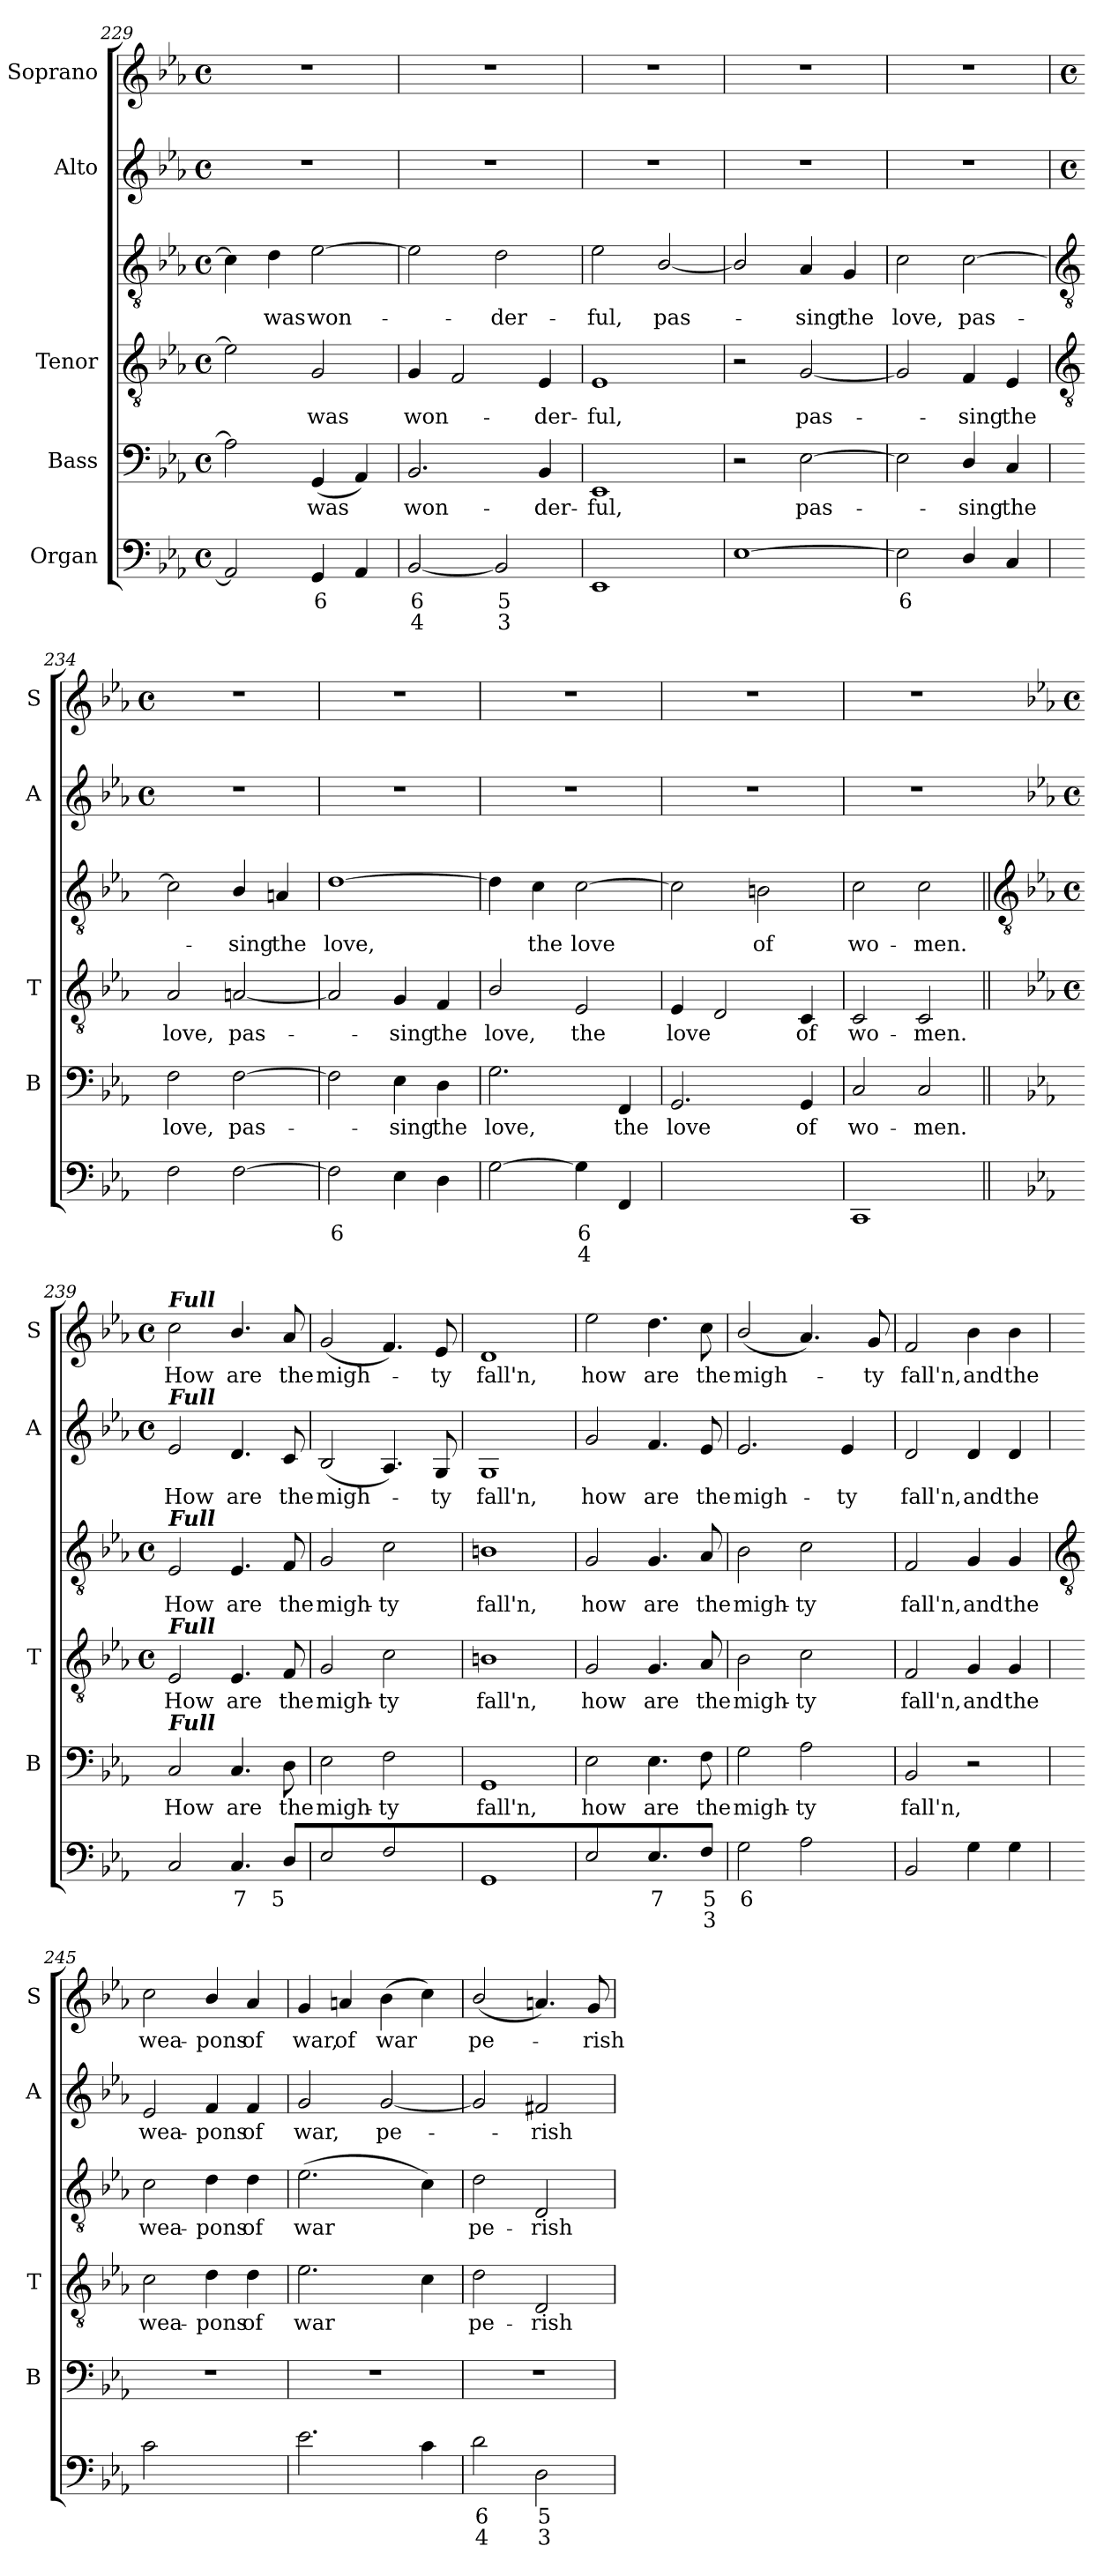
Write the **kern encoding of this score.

**kern	**text	**text	**kern	**text	**kern	**text	**kern	**text	**kern	**text	**kern	**text
*part5	*part5	*part5	*part4	*part4	*part3	*part3	*part3	*part3	*part2	*part2	*part1	*part1
*staff6	*staff6	*staff6	*staff5	*staff5	*staff4	*staff4	*staff3	*staff3	*staff2	*staff2	*staff1	*staff1
*I"Organ	*	*	*I"Bass	*	*I"Tenor	*	*	*	*I"Alto	*	*I"Soprano	*
*	*	*	*I'B	*	*I'T	*	*	*	*I'A	*	*I'S	*
!!LO:LB:g=z
*clefF4	*	*	*clefF4	*	*clefGv2	*	*clefGv2	*	*clefG2	*	*clefG2	*
*k[b-e-a-]	*	*	*k[b-e-a-]	*	*k[b-e-a-]	*	*k[b-e-a-]	*	*k[b-e-a-]	*	*k[b-e-a-]	*
*E-:	*	*	*E-:	*	*E-:	*	*E-:	*	*E-:	*	*E-:	*
*M4/4	*	*	*M4/4	*	*M4/4	*	*M4/4	*	*M4/4	*	*M4/4	*
*met(c)	*	*	*met(c)	*	*met(c)	*	*met(c)	*	*met(c)	*	*met(c)	*
=229	=229	=229	=229	=229	=229	=229	=229	=229	=229	=229	=229	=229
2AA-]	.	.	2A-]	.	2e-]	.	4c]	.	1r	.	1r	.
!	!	!	!	!	!	!	!	!LO:LY:b	!	!	!	!
.	.	.	.	.	.	.	4d	was	.	.	.	.
!	!LO:LY:b	!	!	!LO:LY:b	!	!LO:LY:b	!	!LO:LY:b	!	!	!	!
4GG	6	.	(<4GG	was	2G	was	[2e-	won-	.	.	.	.
4AA-	.	.	4AA-)	.	.	.	.	.	.	.	.	.
=230	=230	=230	=230	=230	=230	=230	=230	=230	=230	=230	=230	=230
!	!LO:LY:b	!LO:LY:b	!	!LO:LY:b	!	!LO:LY:b	!	!	!	!	!	!
[2BB-	6	4	2.BB-	won-	4G	-won-	2e-]	.	1r	.	1r	.
.	.	.	.	.	2F	.	.	.	.	.	.	.
!	!LO:LY:b	!LO:LY:b	!	!	!	!	!	!LO:LY:b	!	!	!	!
2BB-]	5	3	.	.	.	.	2d	der-	.	.	.	.
!	!	!	!	!LO:LY:b	!	!LO:LY:b	!	!	!	!	!	!
.	.	.	4BB-	-der-	4E-	der-	.	.	.	.	.	.
=231	=231	=231	=231	=231	=231	=231	=231	=231	=231	=231	=231	=231
!	!	!	!	!LO:LY:b	!	!LO:LY:b	!	!LO:LY:b	!	!	!	!
1EE-	.	.	1EE-	-ful,	1E-	ful,	2e-	-ful,	1r	.	1r	.
!	!	!	!	!	!	!	!	!LO:LY:b	!	!	!	!
.	.	.	.	.	.	.	[2B-/	pas-	.	.	.	.
=232	=232	=232	=232	=232	=232	=232	=232	=232	=232	=232	=232	=232
[1E-	.	.	2r	.	2r	.	2B-/]	.	1r	.	1r	.
!	!	!	!	!LO:LY:b	!	!LO:LY:b	!	!LO:LY:b	!	!	!	!
.	.	.	[2E-	pas-	[2G	pas-	4A-	sing	.	.	.	.
!	!	!	!	!	!	!	!	!LO:LY:b	!	!	!	!
.	.	.	.	.	.	.	4G	the	.	.	.	.
=233	=233	=233	=233	=233	=233	=233	=233	=233	=233	=233	=233	=233
!	!LO:LY:b	!	!	!	!	!	!	!LO:LY:b	!	!	!	!
2E-]	6	.	2E-]	.	2G]	.	2c	love,	1r	.	1r	.
!	!	!	!	!LO:LY:b	!	!LO:LY:b	!	!LO:LY:b	!	!	!	!
4D/	.	.	4D/	sing	4F	sing	[2c	pas-	.	.	.	.
!	!	!	!	!LO:LY:b	!	!LO:LY:b	!	!	!	!	!	!
4C	.	.	4C	the	4E-	the	.	.	.	.	.	.
!!LO:LB:g=z
=234	=234	=234	=234	=234	=234	=234	=234	=234	=234	=234	=234	=234
*	*	*	*	*	*clefGv2	*	*clefGv2	*	*	*	*	*
*	*	*	*	*	*	*	*	*	*M4/4	*	*M4/4	*
*	*	*	*	*	*	*	*	*	*met(c)	*	*met(c)	*
!	!	!	!	!LO:LY:b	!	!LO:LY:b	!	!	!	!	!	!
2F	.	.	2F	love,	2A-	love,	2c]	.	1r	.	1r	.
!	!	!	!	!LO:LY:b	!	!LO:LY:b	!	!LO:LY:b	!	!	!	!
[2F	.	.	[2F	pas-	[2An	pas-	4B-/	sing	.	.	.	.
!	!	!	!	!	!	!	!	!LO:LY:b	!	!	!	!
.	.	.	.	.	.	.	4An	the	.	.	.	.
=235	=235	=235	=235	=235	=235	=235	=235	=235	=235	=235	=235	=235
!	!LO:LY:b	!	!	!	!	!	!	!LO:LY:b	!	!	!	!
2F]	6	.	2F]	.	2A]	.	[1d	love,	1r	.	1r	.
!	!	!	!	!LO:LY:b	!	!LO:LY:b	!	!	!	!	!	!
4E-	.	.	4E-	sing	4G	sing	.	.	.	.	.	.
!	!	!	!	!LO:LY:b	!	!LO:LY:b	!	!	!	!	!	!
4D	.	.	4D	the	4F	the	.	.	.	.	.	.
=236	=236	=236	=236	=236	=236	=236	=236	=236	=236	=236	=236	=236
!	!	!	!	!LO:LY:b	!	!LO:LY:b	!	!	!	!	!	!
[2G	.	.	2.G	love,	2B-/	love,	4d]	.	1r	.	1r	.
!	!	!	!	!	!	!	!	!LO:LY:b	!	!	!	!
.	.	.	.	.	.	.	4c	the	.	.	.	.
!	!LO:LY:b	!LO:LY:b	!	!	!	!LO:LY:b	!	!LO:LY:b	!	!	!	!
4G]	6	4	.	.	2E-	the	[2c	love	.	.	.	.
!	!	!	!	!LO:LY:b	!	!	!	!	!	!	!	!
4FF	.	.	4FF	the	.	.	.	.	.	.	.	.
=237	=237	=237	=237	=237	=237	=237	=237	=237	=237	=237	=237	=237
!	!LO:LY:b	!LO:LY:b	!	!LO:LY:b	!	!LO:LY:b	!	!	!	!	!	!
[2GGyy	6	4	2.GG	love	4E-	love	2c]	.	1r	.	1r	.
.	.	.	.	.	2D	.	.	.	.	.	.	.
!	!LO:LY:b	!LO:LY:b	!	!	!	!	!	!LO:LY:b	!	!	!	!
2GGyy]	5	3	.	.	.	.	2Bn	of	.	.	.	.
!	!	!	!	!LO:LY:b	!	!LO:LY:b	!	!	!	!	!	!
.	.	.	4GG	of	4C	of	.	.	.	.	.	.
=238	=238	=238	=238	=238	=238	=238	=238	=238	=238	=238	=238	=238
!	!	!	!	!LO:LY:b	!	!LO:LY:b	!	!LO:LY:b	!	!	!	!
1CC	.	.	2C	wo-	2C	wo-	2c	wo-	1r	.	1r	.
!	!	!	!	!LO:LY:b	!	!LO:LY:b	!	!LO:LY:b	!	!	!	!
.	.	.	2C	-men.	2C	-men.	2c	-men.	.	.	.	.
!!LO:LB:g=z
=239||	=239	=239	=239||	=239	=239||	=239	=239||	=239	=239	=239	=239	=239
*	*	*	*	*	*	*	*clefGv2	*	*	*	*	*
*	*	*	*	*	*k[b-e-a-]	*	*k[b-e-a-]	*	*k[b-e-a-]	*	*k[b-e-a-]	*
*	*	*	*	*	*E-:	*	*E-:	*	*E-:	*	*E-:	*
*	*	*	*	*	*M4/4	*	*M4/4	*	*M4/4	*	*M4/4	*
*	*	*	*	*	*met(c)	*	*met(c)	*	*met(c)	*	*met(c)	*
!	!	!	!	!	!	!	!	!	!	!	!LO:TX:a:Bi:t=Full	!
!	!	!	!	!	!	!	!	!	!LO:TX:a:Bi:t=Full	!	!	!
!	!	!	!	!	!	!	!LO:TX:a:Bi:t=Full	!	!	!	!	!
!	!	!	!	!	!LO:TX:a:Bi:t=Full	!	!	!	!	!	!	!
!	!	!	!LO:TX:a:Bi:t=Full	!	!	!	!	!	!	!	!	!
!	!	!	!	!LO:LY:b	!	!LO:LY:b	!	!LO:LY:b	!	!LO:LY:b	!	!LO:LY:b
2C	.	.	2C	How	2E-	How	2E-	How	2e-	How	2cc	How
!	!LO:LY:b	!	!	!LO:LY:b	!	!LO:LY:b	!	!LO:LY:b	!	!LO:LY:b	!	!LO:LY:b
4.C	7	.	4.C	are	4.E-	are	4.E-	are	4.d	are	4.b-/	are
!	!LO:LY:b	!	!	!LO:LY:b	!	!LO:LY:b	!	!LO:LY:b	!	!LO:LY:b	!	!LO:LY:b
8DL	5	.	8D	the	8F	the	8F	the	8c	the	8a-	the
=240	=240	=240	=240	=240	=240	=240	=240	=240	=240	=240	=240	=240
!	!	!	!	!LO:LY:b	!	!LO:LY:b	!	!LO:LY:b	!	!LO:LY:b	!	!LO:LY:b
2E-	.	.	2E-	migh-	2G	migh-	2G	migh-	(<2B-	migh-	(<2g	migh-
!	!	!	!	!LO:LY:b	!	!LO:LY:b	!	!LO:LY:b	!	!	!	!
2F	.	.	2F	-ty	2c	-ty	2c	-ty	4.A-)	.	4.f)	.
!	!	!	!	!	!	!	!	!	!	!LO:LY:b	!	!LO:LY:b
.	.	.	.	.	.	.	.	.	8G	ty	8e-	ty
=241	=241	=241	=241	=241	=241	=241	=241	=241	=241	=241	=241	=241
!	!	!	!	!LO:LY:b	!	!LO:LY:b	!	!LO:LY:b	!	!LO:LY:b	!	!LO:LY:b
1GG	.	.	1GG	fall'n,	1Bn	fall'n,	1Bn	fall'n,	1G	fall'n,	1d	fall'n,
=242	=242	=242	=242	=242	=242	=242	=242	=242	=242	=242	=242	=242
!	!	!	!	!LO:LY:b	!	!LO:LY:b	!	!LO:LY:b	!	!LO:LY:b	!	!LO:LY:b
2E-	.	.	2E-	how	2G	how	2G	how	2g	how	2ee-	how
!	!LO:LY:b	!	!	!LO:LY:b	!	!LO:LY:b	!	!LO:LY:b	!	!LO:LY:b	!	!LO:LY:b
4.E-	7	.	4.E-	are	4.G	are	4.G	are	4.f	are	4.dd	are
!	!LO:LY:b	!LO:LY:b	!	!LO:LY:b	!	!LO:LY:b	!	!LO:LY:b	!	!LO:LY:b	!	!LO:LY:b
8FJ	5	3	8F	the	8A-	the	8A-	the	8e-	the	8cc	the
=243	=243	=243	=243	=243	=243	=243	=243	=243	=243	=243	=243	=243
!	!LO:LY:b	!	!	!LO:LY:b	!	!LO:LY:b	!	!LO:LY:b	!	!LO:LY:b	!	!LO:LY:b
2G	6	.	2G	migh-	2B-	migh-	2B-	migh-	2.e-	migh-	(<2b-/	migh-
!	!	!	!	!LO:LY:b	!	!LO:LY:b	!	!LO:LY:b	!	!	!	!
2A-	.	.	2A-	-ty	2c	-ty	2c	-ty	.	.	4.a-)	.
!	!	!	!	!	!	!	!	!	!	!LO:LY:b	!	!
.	.	.	.	.	.	.	.	.	4e-	-ty	.	.
!	!	!	!	!	!	!	!	!	!	!	!	!LO:LY:b
.	.	.	.	.	.	.	.	.	.	.	8g	ty
=244	=244	=244	=244	=244	=244	=244	=244	=244	=244	=244	=244	=244
!	!	!	!	!LO:LY:b	!	!LO:LY:b	!	!LO:LY:b	!	!LO:LY:b	!	!LO:LY:b
2BB-	.	.	2BB-	fall'n,	2F	fall'n,	2F	fall'n,	2d	fall'n,	2f	fall'n,
!	!	!	!	!	!	!LO:LY:b	!	!LO:LY:b	!	!LO:LY:b	!	!LO:LY:b
4G	.	.	2r	.	4G	and	4G	and	4d	and	4b-	and
!	!	!	!	!	!	!LO:LY:b	!	!LO:LY:b	!	!LO:LY:b	!	!LO:LY:b
4G	.	.	.	.	4G	the	4G	the	4d	the	4b-	the
!!LO:LB:g=z
=245	=245	=245	=245	=245	=245	=245	=245	=245	=245	=245	=245	=245
*	*	*	*	*	*	*	*clefGv2	*	*	*	*	*
!	!	!	!	!	!	!LO:LY:b	!	!LO:LY:b	!	!LO:LY:b	!	!LO:LY:b
2c	.	.	1r	.	2c	wea-	2c	wea-	2e-	wea-	2cc	wea-
!	!LO:LY:b	!	!	!	!	!LO:LY:b	!	!LO:LY:b	!	!LO:LY:b	!	!LO:LY:b
[4dyy	6	.	.	.	4d	-pons	4d	-pons	4f	-pons	4b-/	-pons
!	!LO:LY:b	!	!	!	!	!LO:LY:b	!	!LO:LY:b	!	!LO:LY:b	!	!LO:LY:b
4dyy]	5	.	.	.	4d	of	4d	of	4f	of	4a-	of
=246	=246	=246	=246	=246	=246	=246	=246	=246	=246	=246	=246	=246
!	!	!	!	!	!	!LO:LY:b	!	!LO:LY:b	!	!LO:LY:b	!	!LO:LY:b
2.e-	.	.	1r	.	2.e-	war	(>2.e-	war	2g	war,	4g	war,
!	!	!	!	!	!	!	!	!	!	!	!	!LO:LY:b
.	.	.	.	.	.	.	.	.	.	.	4an	of
!	!	!	!	!	!	!	!	!	!	!LO:LY:b	!	!LO:LY:b
.	.	.	.	.	.	.	.	.	[2g	pe-	(>4b-	war
4c	.	.	.	.	4c	.	4c)	.	.	.	4cc)	.
=247	=247	=247	=247	=247	=247	=247	=247	=247	=247	=247	=247	=247
!	!LO:LY:b	!LO:LY:b	!	!	!	!LO:LY:b	!	!LO:LY:b	!	!	!	!LO:LY:b
2d	6	4	1r	.	2d	pe-	2d	pe-	2g]	.	(<2b-/	pe-
!	!LO:LY:b	!LO:LY:b	!	!	!	!LO:LY:b	!	!LO:LY:b	!	!LO:LY:b	!	!
2D	5	3	.	.	2D	-rish-	2D	-rish-	2f#X	rish-	4.an)	.
!	!	!	!	!	!	!	!	!	!	!	!	!LO:LY:b
.	.	.	.	.	.	.	.	.	.	.	8g	rish-
=	=	=	=	=	=	=	=	=	=	=	=	=
*-	*-	*-	*-	*-	*-	*-	*-	*-	*-	*-	*-	*-
